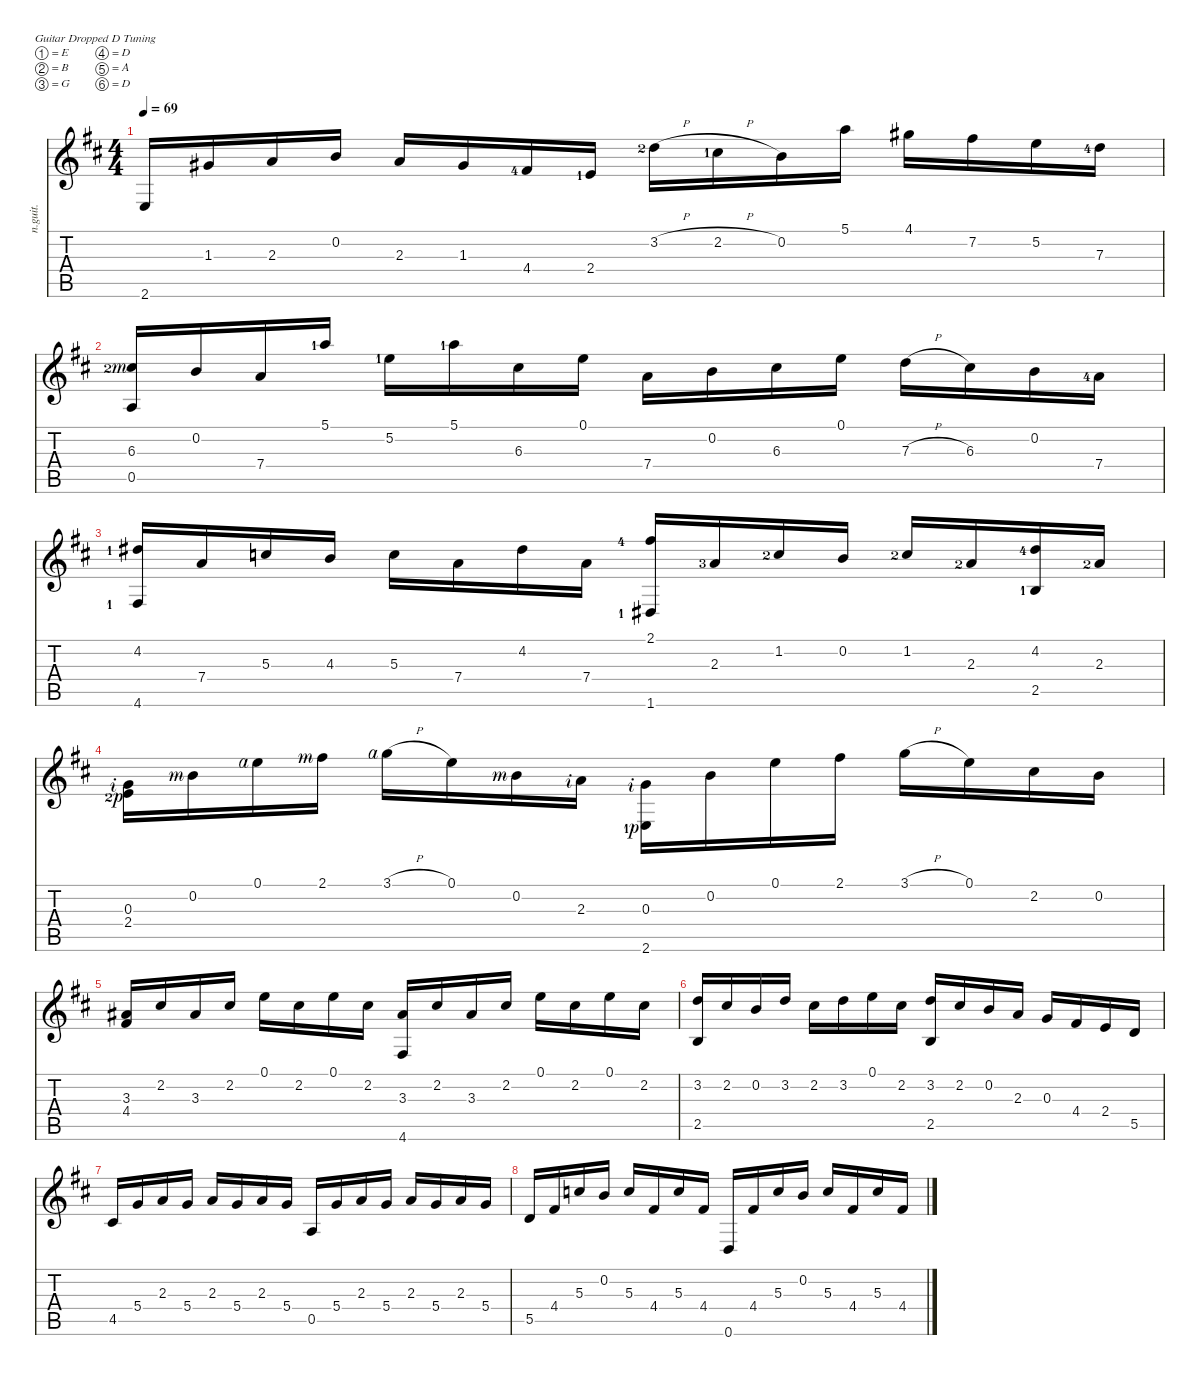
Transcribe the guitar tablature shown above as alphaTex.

\defaultSystemsLayout 4
\hideDynamics
\bracketExtendMode nobrackets
\track ("Nylon Guitar" "n.guit.") {instrument acousticguitarnylon}
\staff {score tabs}
\tuning (E4 B3 G3 D3 A2 D2)
\ts (4 4)
\tempo 69
\clef g2
\ks d
2.6{acc forcenatural}.16{dy mf beam Up} 1.3{acc #}.16{beam Up} 2.3{acc forcenatural}.16{beam Up} 0.2{acc forcenatural}.16{beam Up} 2.3{acc forcenatural}.16{beam Up} 1.3{acc #}.16{beam Up} 4.4{lf 5 acc #}.16{beam Up} 2.4{lf 2 acc forcenatural}.16{beam Up} 3.2{h lf 3 acc forcenatural}.16{beam Down} 2.2{h lf 2 acc #}.16{beam Down} 0.2{acc forcenatural}.16{beam Down} 5.1{acc forcenatural}.16{beam Down} 4.1{acc #}.16{beam Down} 7.2{acc #}.16{beam Down} 5.2{acc forcenatural}.16{beam Down} 7.3{lf 5 acc forcenatural}.16{beam Down} |
(6.3{lf 3 rf 3 acc #} 0.5{acc forcenatural}).16{beam Up} 0.2{acc forcenatural}.16{beam Up} 7.4{acc forcenatural}.16{beam Up} 5.1{lf 2 acc forcenatural}.16{beam Up} 5.2{lf 2 acc forcenatural}.16{beam Down} 5.1{lf 2 acc forcenatural}.16{beam Down} 6.3{acc #}.16{beam Down} 0.1{acc forcenatural}.16{beam Down} 7.4{acc forcenatural}.16{beam Down} 0.2{acc forcenatural}.16{beam Down} 6.3{acc #}.16{beam Down} 0.1{acc forcenatural}.16{beam Down} 7.3{h acc forcenatural}.16{beam Down} 6.3{acc #}.16{beam Down} 0.2{acc forcenatural}.16{beam Down} 7.4{lf 5 acc forcenatural}.16{beam Down} |
(4.2{lf 2 acc #} 4.6{lf 2 acc #}).16{beam Up} 7.4{acc forcenatural}.16{beam Up} 5.3{acc forcenatural}.16{beam Up} 4.3{acc forcenatural}.16{beam Up} 5.3{acc forcenatural}.16{beam Down} 7.4{acc forcenatural}.16{beam Down} 4.2{acc #}.16{beam Down} 7.4{acc forcenatural}.16{beam Down} (2.1{lf 5 acc #} 1.6{lf 2 acc #}).16{beam Up} 2.3{lf 4 acc forcenatural}.16{beam Up} 1.2{lf 3 acc forcenatural}.16{beam Up} 0.2{acc forcenatural}.16{beam Up} 1.2{lf 3 acc forcenatural}.16{beam Up} 2.3{lf 3 acc forcenatural}.16{beam Up} (4.2{lf 5 acc #} 2.5{lf 2 acc forcenatural}).16{beam Up} 2.3{lf 3 acc forcenatural}.16{beam Up} |
(2.4{lf 3 rf 1 acc forcenatural} 0.3{rf 2 acc forcenatural}).16{beam Down} 0.2{rf 3 acc forcenatural}.16{beam Down} 0.1{rf 4 acc forcenatural}.16{beam Down} 2.1{rf 3 acc #}.16{beam Down} 3.1{h rf 4 acc forcenatural}.16{beam Down} 0.1{acc forcenatural}.16{beam Down} 0.2{rf 3 acc forcenatural}.16{beam Down} 2.3{rf 2 acc forcenatural}.16{beam Down} (2.6{lf 2 rf 1 acc forcenatural} 0.3{rf 2 acc forcenatural}).16{beam Down} 0.2{acc forcenatural}.16{beam Down} 0.1{acc forcenatural}.16{beam Down} 2.1{acc #}.16{beam Down} 3.1{h acc forcenatural}.16{beam Down} 0.1{acc forcenatural}.16{beam Down} 2.2{acc #}.16{beam Down} 0.2{acc forcenatural}.16{beam Down} |
(3.3{acc #} 4.4{acc #}).16{beam Up} 2.2{acc #}.16{beam Up} 3.3{acc #}.16{beam Up} 2.2{acc #}.16{beam Up} 0.1{acc forcenatural}.16{beam Down} 2.2{acc #}.16{beam Down} 0.1{acc forcenatural}.16{beam Down} 2.2{acc #}.16{beam Down} (3.3{acc #} 4.6{acc #}).16{beam Up} 2.2{acc #}.16{beam Up} 3.3{acc #}.16{beam Up} 2.2{acc #}.16{beam Up} 0.1{acc forcenatural}.16{beam Down} 2.2{acc #}.16{beam Down} 0.1{acc forcenatural}.16{beam Down} 2.2{acc #}.16{beam Down} |
(3.2{acc forcenatural} 2.5{acc forcenatural}).16{beam Up} 2.2{acc #}.16{beam Up} 0.2{acc forcenatural}.16{beam Up} 3.2{acc forcenatural}.16{beam Up} 2.2{acc #}.16{beam Down} 3.2{acc forcenatural}.16{beam Down} 0.1{acc forcenatural}.16{beam Down} 2.2{acc #}.16{beam Down} (3.2{acc forcenatural} 2.5{acc forcenatural}).16{beam Up} 2.2{acc #}.16{beam Up} 0.2{acc forcenatural}.16{beam Up} 2.3{acc forcenatural}.16{beam Up} 0.3{acc forcenatural}.16{beam Up} 4.4{acc #}.16{beam Up} 2.4{acc forcenatural}.16{beam Up} 5.5{acc forcenatural}.16{beam Up} |
4.5{acc #}.16{beam Up} 5.4{acc forcenatural}.16{beam Up} 2.3{acc forcenatural}.16{beam Up} 5.4{acc forcenatural}.16{beam Up} 2.3{acc forcenatural}.16{beam Up} 5.4{acc forcenatural}.16{beam Up} 2.3{acc forcenatural}.16{beam Up} 5.4{acc forcenatural}.16{beam Up} 0.5{acc forcenatural}.16{beam Up} 5.4{acc forcenatural}.16{beam Up} 2.3{acc forcenatural}.16{beam Up} 5.4{acc forcenatural}.16{beam Up} 2.3{acc forcenatural}.16{beam Up} 5.4{acc forcenatural}.16{beam Up} 2.3{acc forcenatural}.16{beam Up} 5.4{acc forcenatural}.16{beam Up} |
5.5{acc forcenatural}.16{beam Up} 4.4{acc #}.16{beam Up} 5.3{acc forcenatural}.16{beam Up} 0.2{acc forcenatural}.16{beam Up} 5.3{acc forcenatural}.16{beam Up} 4.4{acc #}.16{beam Up} 5.3{acc forcenatural}.16{beam Up} 4.4{acc #}.16{beam Up} 0.6{acc forcenatural}.16{beam Up} 4.4{acc #}.16{beam Up} 5.3{acc forcenatural}.16{beam Up} 0.2{acc forcenatural}.16{beam Up} 5.3{acc forcenatural}.16{beam Up} 4.4{acc #}.16{beam Up} 5.3{acc forcenatural}.16{beam Up} 4.4{acc #}.16{beam Up}
